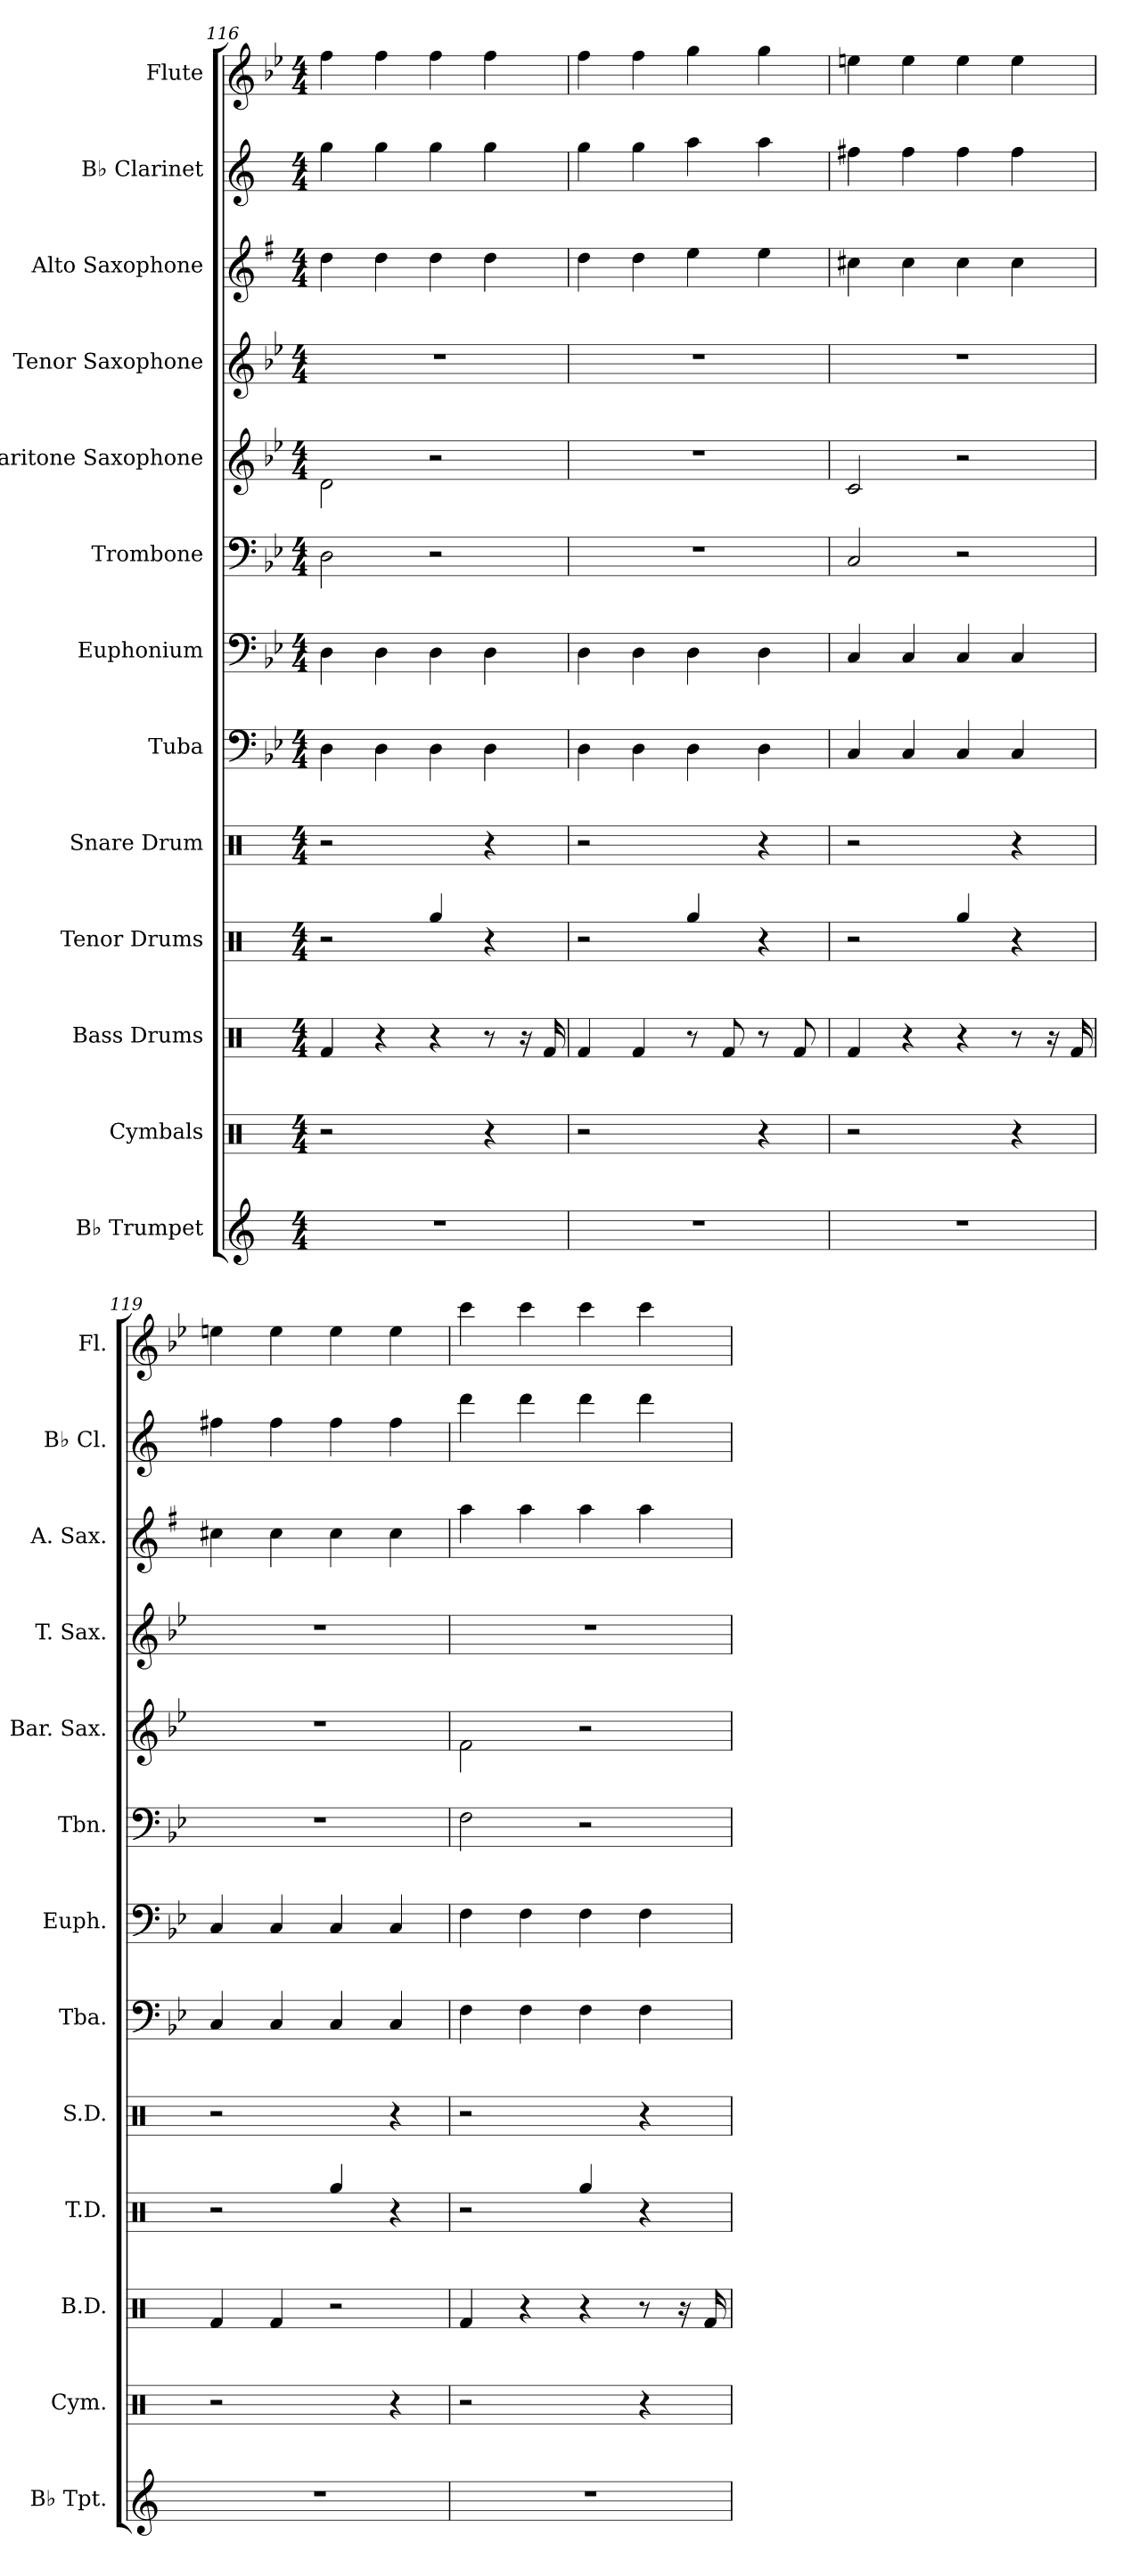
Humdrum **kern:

**kern	**kern	**kern	**kern	**kern	**kern	**kern	**kern	**kern	**kern	**kern	**kern	**kern
*part13	*part12	*part11	*part10	*part9	*part8	*part7	*part6	*part5	*part4	*part3	*part2	*part1
*staff13	*staff12	*staff11	*staff10	*staff9	*staff8	*staff7	*staff6	*staff5	*staff4	*staff3	*staff2	*staff1
*I"B♭ Trumpet	*I"Cymbals	*I"Bass Drums	*I"Tenor Drums	*I"Snare Drum	*I"Tuba	*I"Euphonium	*I"Trombone	*I"Baritone Saxophone	*I"Tenor Saxophone	*I"Alto Saxophone	*I"B♭ Clarinet	*I"Flute
*I'B♭ Tpt.	*I'Cym.	*I'B.D.	*I'T.D.	*I'S.D.	*I'Tba.	*I'Euph.	*I'Tbn.	*I'Bar. Sax.	*I'T. Sax.	*I'A. Sax.	*I'B♭ Cl.	*I'Fl.
*clefG2	*clefX	*clefX	*clefX	*clefX	*clefF4	*clefF4	*clefF4	*clefG2	*clefG2	*clefG2	*clefG2	*clefG2
*ITrd1c2	*	*	*	*	*	*	*	*ITrd12c21	*ITrd8c14	*ITrd5c9	*ITrd1c2	*
*k[b-e-]	*k[]	*k[]	*k[]	*k[]	*k[b-e-]	*k[b-e-]	*k[b-e-]	*k[b-e-]	*k[b-e-]	*k[b-e-]	*k[b-e-]	*k[b-e-]
*M4/4	*M4/4	*M4/4	*M4/4	*M4/4	*M4/4	*M4/4	*M4/4	*M4/4	*M4/4	*M4/4	*M4/4	*M4/4
=116	=116	=116	=116	=116	=116	=116	=116	=116	=116	=116	=116	=116
1r	2r	4Rf/	2r	2r	4D\	4D\	2D\	2D\	1r	4f\	4ff\	4ff\
.	.	4r	.	.	4D\	4D\	.	.	.	4f\	4ff\	4ff\
.	4R/	4r	4Rgg/	4R/	4D\	4D\	2r	2r	.	4f\	4ff\	4ff\
.	4r	8r	4r	4r	4D\	4D\	.	.	.	4f\	4ff\	4ff\
.	.	16r	.	.	.	.	.	.	.	.	.	.
.	.	16Rf/	.	.	.	.	.	.	.	.	.	.
=117	=117	=117	=117	=117	=117	=117	=117	=117	=117	=117	=117	=117
1r	2r	4Rf/	2r	2r	4D\	4D\	1r	1r	1r	4f\	4ff\	4ff\
.	.	4Rf/	.	.	4D\	4D\	.	.	.	4f\	4ff\	4ff\
.	4R/	8r	4Rgg/	4R/	4D\	4D\	.	.	.	4g\	4gg\	4gg\
.	.	8Rf/	.	.	.	.	.	.	.	.	.	.
.	4r	8r	4r	4r	4D\	4D\	.	.	.	4g\	4gg\	4gg\
.	.	8Rf/	.	.	.	.	.	.	.	.	.	.
=118	=118	=118	=118	=118	=118	=118	=118	=118	=118	=118	=118	=118
1r	2r	4Rf/	2r	2r	4C/	4C/	2C/	2C/	1r	4en\	4een\	4een\
.	.	4r	.	.	4C/	4C/	.	.	.	4e\	4ee\	4ee\
.	4R/	4r	4Rgg/	4R/	4C/	4C/	2r	2r	.	4e\	4ee\	4ee\
.	4r	8r	4r	4r	4C/	4C/	.	.	.	4e\	4ee\	4ee\
.	.	16r	.	.	.	.	.	.	.	.	.	.
.	.	16Rf/	.	.	.	.	.	.	.	.	.	.
=119	=119	=119	=119	=119	=119	=119	=119	=119	=119	=119	=119	=119
1r	2r	4Rf/	2r	2r	4C/	4C/	1r	1r	1r	4en\	4een\	4een\
.	.	4Rf/	.	.	4C/	4C/	.	.	.	4e\	4ee\	4ee\
.	4R/	2r	4Rgg/	4R/	4C/	4C/	.	.	.	4e\	4ee\	4ee\
.	4r	.	4r	4r	4C/	4C/	.	.	.	4e\	4ee\	4ee\
=120	=120	=120	=120	=120	=120	=120	=120	=120	=120	=120	=120	=120
1r	2r	4Rf/	2r	2r	4F\	4F\	2F\	2F\	1r	4cc\	4ccc\	4ccc\
.	.	4r	.	.	4F\	4F\	.	.	.	4cc\	4ccc\	4ccc\
.	4R/	4r	4Rgg/	4R/	4F\	4F\	2r	2r	.	4cc\	4ccc\	4ccc\
.	4r	8r	4r	4r	4F\	4F\	.	.	.	4cc\	4ccc\	4ccc\
.	.	16r	.	.	.	.	.	.	.	.	.	.
.	.	16Rf/	.	.	.	.	.	.	.	.	.	.
=	=	=	=	=	=	=	=	=	=	=	=	=
*-	*-	*-	*-	*-	*-	*-	*-	*-	*-	*-	*-	*-
